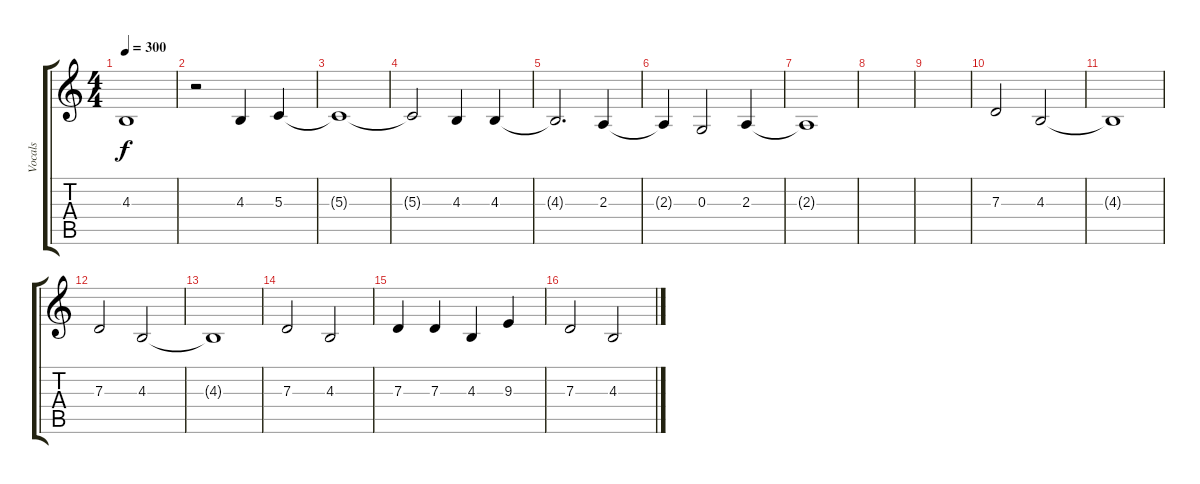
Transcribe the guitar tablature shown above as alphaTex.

\track ("Vocals" "Vocals") {instrument lead1square}
\staff {score tabs}
\tuning (E4 B3 G3 D3 A2 E2) {hide}
\ts (4 4)
\tempo 300
\clef g2
\ks c
4.3{t}.1{dy f} |
r.2 4.3.4 5.3.4 |
5.3{t}.1 |
5.3{t}.2 4.3.4 4.3.4 |
4.3{t}.2{d} 2.3.4 |
2.3{t}.4 0.3.2 2.3.4 |
2.3{t}.1 |
|
|
7.3.2 4.3.2 |
4.3{t}.1 |
7.3.2 4.3.2 |
4.3{t}.1 |
7.3.2 4.3.2 |
7.3.4 7.3.4 4.3.4 9.3.4 |
7.3.2 4.3.2
